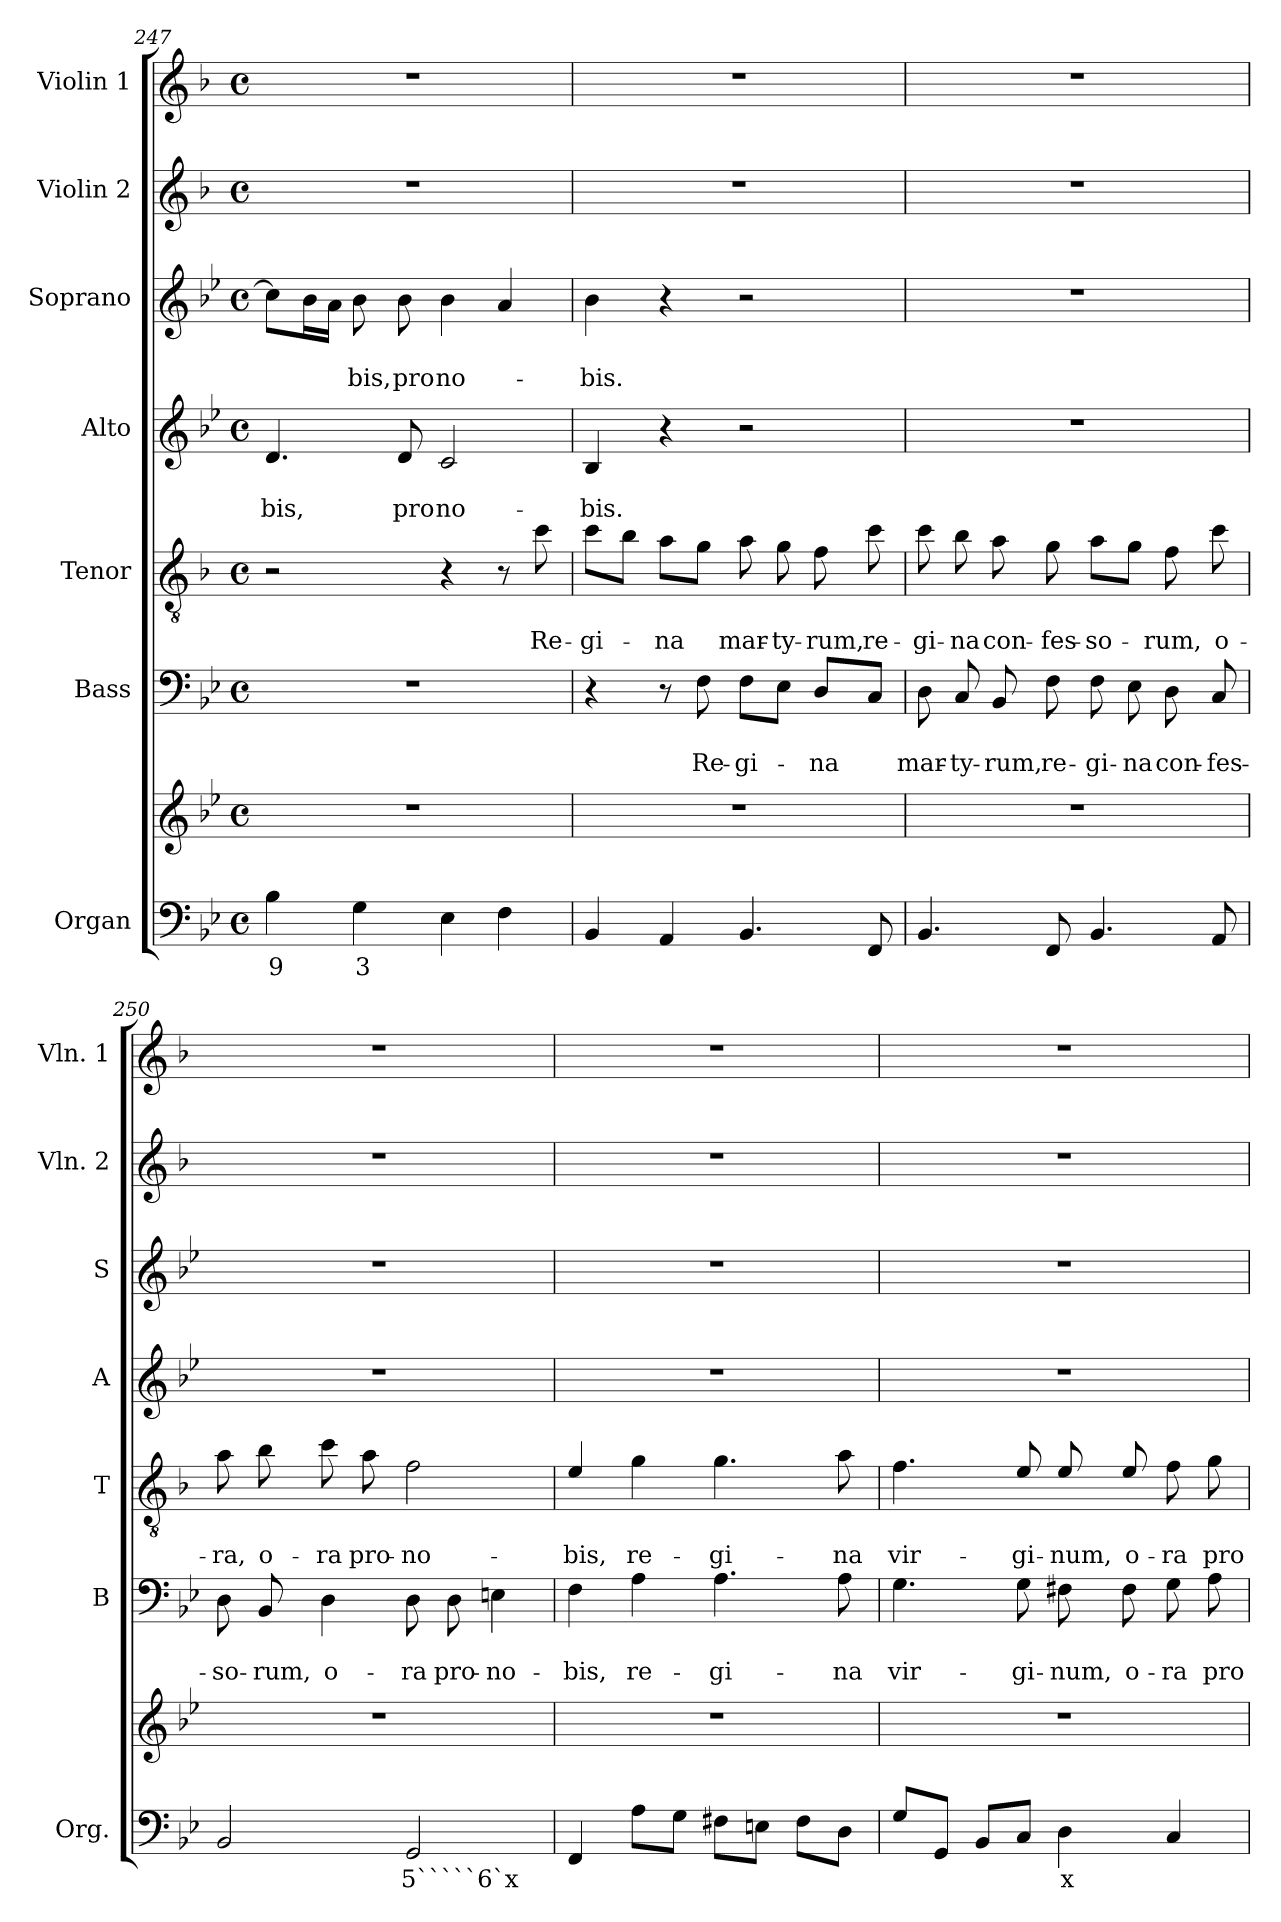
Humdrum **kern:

**kern	**text	**kern	**kern	**text	**text	**kern	**text	**text	**kern	**text	**text	**kern	**text	**text	**kern	**kern
*part7	*part7	*part7	*part6	*part6	*part6	*part5	*part5	*part5	*part4	*part4	*part4	*part3	*part3	*part3	*part2	*part1
*staff8	*staff8	*staff7	*staff6	*staff6	*staff6	*staff5	*staff5	*staff5	*staff4	*staff4	*staff4	*staff3	*staff3	*staff3	*staff2	*staff1
*I"Organ	*	*	*I"Bass	*	*	*I"Tenor	*	*	*I"Alto	*	*	*I"Soprano	*	*	*I"Violin 2	*I"Violin 1
*I'Org.	*	*	*I'B	*	*	*I'T	*	*	*I'A	*	*	*I'S	*	*	*I'Vln. 2	*I'Vln. 1
*clefF4	*	*clefG2	*clefF4	*	*	*clefGv2	*	*	*clefG2	*	*	*clefG2	*	*	*clefG2	*clefG2
*	*	*	*	*	*	*ITrd4c7	*	*	*	*	*	*	*	*	*ITrd4c7	*ITrd4c7
*k[b-e-]	*	*k[b-e-]	*k[b-e-]	*	*	*k[b-e-]	*	*	*k[b-e-]	*	*	*k[b-e-]	*	*	*k[b-e-]	*k[b-e-]
*B-:	*	*B-:	*B-:	*	*	*B-:	*	*	*B-:	*	*	*B-:	*	*	*B-:	*B-:
*M4/4	*	*M4/4	*M4/4	*	*	*M4/4	*	*	*M4/4	*	*	*M4/4	*	*	*M4/4	*M4/4
*met(c)	*	*met(c)	*met(c)	*	*	*met(c)	*	*	*met(c)	*	*	*met(c)	*	*	*met(c)	*met(c)
=247	=247	=247	=247	=247	=247	=247	=247	=247	=247	=247	=247	=247	=247	=247	=247	=247
!	!LO:LY:b	!	!	!	!	!	!	!	!	!	!	!	!	!	!	!
!	!	!	!	!	!	!	!	!	!	!	!LO:LY:b	!	!	!	!	!
4B-\	9	1r	1r	.	.	2r	.	.	4.d/	.	-bis,	8cc\L]	.	.	1r	1r
.	.	.	.	.	.	.	.	.	.	.	.	16b-\L	.	.	.	.
.	.	.	.	.	.	.	.	.	.	.	.	16a\JJ	.	.	.	.
!	!LO:LY:b	!	!	!	!	!	!	!	!	!	!	!	!	!	!	!
!	!	!	!	!	!	!	!	!	!	!	!	!	!	!LO:LY:b	!	!
4G\	3	.	.	.	.	.	.	.	.	.	.	8b-\	.	-bis,	.	.
!	!	!	!	!	!	!	!	!	!	!	!LO:LY:b	!	!	!	!	!
!	!	!	!	!	!	!	!	!	!	!	!	!	!	!LO:LY:b	!	!
.	.	.	.	.	.	.	.	.	8d/	.	pro	8b-\	.	pro	.	.
!	!	!	!	!	!	!	!	!	!	!	!LO:LY:b	!	!	!	!	!
!	!	!	!	!	!	!	!	!	!	!	!	!	!	!LO:LY:b	!	!
4E-\	.	.	.	.	.	4r	.	.	2c/	.	no-	4b-\	.	no-	.	.
4F\	.	.	.	.	.	8r	.	.	.	.	.	4a/	.	.	.	.
!	!	!	!	!	!	!	!	!LO:LY:b	!	!	!	!	!	!	!	!
.	.	.	.	.	.	8f\	.	Re-	.	.	.	.	.	.	.	.
=248	=248	=248	=248	=248	=248	=248	=248	=248	=248	=248	=248	=248	=248	=248	=248	=248
!	!	!	!	!	!	!	!	!LO:LY:b	!	!	!	!	!	!	!	!
!	!	!	!	!	!	!	!	!	!	!	!LO:LY:b	!	!	!	!	!
!	!	!	!	!	!	!	!	!	!	!	!	!	!	!LO:LY:b	!	!
4BB-/	.	1r	4r	.	.	8f\L	.	-gi-	4B-/	.	-bis.	4b-\	.	-bis.	1r	1r
.	.	.	.	.	.	8e-\J	.	.	.	.	.	.	.	.	.	.
!	!	!	!	!	!	!	!	!LO:LY:b	!	!	!	!	!	!	!	!
4AA/	.	.	8r	.	.	8d\L	.	-na	4r	.	.	4r	.	.	.	.
!	!	!	!	!	!LO:LY:b	!	!	!	!	!	!	!	!	!	!	!
.	.	.	8F\	.	Re-	8c\J	.	.	.	.	.	.	.	.	.	.
!	!	!	!	!	!LO:LY:b	!	!	!	!	!	!	!	!	!	!	!
!	!	!	!	!	!	!	!	!LO:LY:b	!	!	!	!	!	!	!	!
4.BB-/	.	.	8F\L	.	-gi-	8d\	.	mar-	2r	.	.	2r	.	.	.	.
!	!	!	!	!	!	!	!	!LO:LY:b	!	!	!	!	!	!	!	!
.	.	.	8E-\J	.	.	8c\	.	-ty-	.	.	.	.	.	.	.	.
!	!	!	!	!	!LO:LY:b	!	!	!	!	!	!	!	!	!	!	!
!	!	!	!	!	!	!	!	!LO:LY:b	!	!	!	!	!	!	!	!
.	.	.	8D/L	.	-na	8B-\	.	-rum,	.	.	.	.	.	.	.	.
!	!	!	!	!	!	!	!	!LO:LY:b	!	!	!	!	!	!	!	!
8FF/	.	.	8C/J	.	.	8f\	.	re-	.	.	.	.	.	.	.	.
!!LO:LB:g=z
=249	=249	=249	=249	=249	=249	=249	=249	=249	=249	=249	=249	=249	=249	=249	=249	=249
!	!	!	!	!	!LO:LY:b	!	!	!	!	!	!	!	!	!	!	!
!	!	!	!	!	!	!	!	!LO:LY:b	!	!	!	!	!	!	!	!
4.BB-/	.	1r	8D\	.	mar-	8f\	.	-gi-	1r	.	.	1r	.	.	1r	1r
!	!	!	!	!	!LO:LY:b	!	!	!	!	!	!	!	!	!	!	!
!	!	!	!	!	!	!	!	!LO:LY:b	!	!	!	!	!	!	!	!
.	.	.	8C/	.	-ty-	8e-\	.	-na	.	.	.	.	.	.	.	.
!	!	!	!	!	!LO:LY:b	!	!	!	!	!	!	!	!	!	!	!
!	!	!	!	!	!	!	!	!LO:LY:b	!	!	!	!	!	!	!	!
.	.	.	8BB-/	.	-rum,	8d\	.	con-	.	.	.	.	.	.	.	.
!	!	!	!	!	!LO:LY:b	!	!	!	!	!	!	!	!	!	!	!
!	!	!	!	!	!	!	!	!LO:LY:b	!	!	!	!	!	!	!	!
8FF/	.	.	8F\	.	re-	8c\	.	-fes-	.	.	.	.	.	.	.	.
!	!	!	!	!	!LO:LY:b	!	!	!	!	!	!	!	!	!	!	!
!	!	!	!	!	!	!	!	!LO:LY:b	!	!	!	!	!	!	!	!
4.BB-/	.	.	8F\	.	-gi-	8d\L	.	-so-	.	.	.	.	.	.	.	.
!	!	!	!	!	!LO:LY:b	!	!	!	!	!	!	!	!	!	!	!
.	.	.	8E-\	.	-na	8c\J	.	.	.	.	.	.	.	.	.	.
!	!	!	!	!	!LO:LY:b	!	!	!	!	!	!	!	!	!	!	!
!	!	!	!	!	!	!	!	!LO:LY:b	!	!	!	!	!	!	!	!
.	.	.	8D\	.	con-	8B-\	.	-rum,	.	.	.	.	.	.	.	.
!	!	!	!	!	!LO:LY:b	!	!	!	!	!	!	!	!	!	!	!
!	!	!	!	!	!	!	!	!LO:LY:b	!	!	!	!	!	!	!	!
8AA/	.	.	8C/	.	-fes-	8f\	.	o-	.	.	.	.	.	.	.	.
=250	=250	=250	=250	=250	=250	=250	=250	=250	=250	=250	=250	=250	=250	=250	=250	=250
!	!	!	!	!	!LO:LY:b	!	!	!	!	!	!	!	!	!	!	!
!	!	!	!	!	!	!	!	!LO:LY:b	!	!	!	!	!	!	!	!
2BB-/	.	1r	8D\	.	-so-	8d\	.	-ra,	1r	.	.	1r	.	.	1r	1r
!	!	!	!	!	!LO:LY:b	!	!	!	!	!	!	!	!	!	!	!
!	!	!	!	!	!	!	!	!LO:LY:b	!	!	!	!	!	!	!	!
.	.	.	8BB-/	.	-rum,	8e-\	.	o-	.	.	.	.	.	.	.	.
!	!	!	!	!	!LO:LY:b	!	!	!	!	!	!	!	!	!	!	!
!	!	!	!	!	!	!	!	!LO:LY:b	!	!	!	!	!	!	!	!
.	.	.	4D\	.	o-	8f\	.	-ra	.	.	.	.	.	.	.	.
!	!	!	!	!	!	!	!	!LO:LY:b	!	!	!	!	!	!	!	!
.	.	.	.	.	.	8d\	.	pro-	.	.	.	.	.	.	.	.
!	!LO:LY:b	!	!	!	!	!	!	!	!	!	!	!	!	!	!	!
!	!	!	!	!	!LO:LY:b	!	!	!	!	!	!	!	!	!	!	!
!	!	!	!	!	!	!	!	!LO:LY:b	!	!	!	!	!	!	!	!
2GG/	5`````6`x	.	8D\	.	-ra	2B-\	.	-no-	.	.	.	.	.	.	.	.
!	!	!	!	!	!LO:LY:b	!	!	!	!	!	!	!	!	!	!	!
.	.	.	8D\	.	pro-	.	.	.	.	.	.	.	.	.	.	.
!	!	!	!	!	!LO:LY:b	!	!	!	!	!	!	!	!	!	!	!
.	.	.	4En\	.	-no-	.	.	.	.	.	.	.	.	.	.	.
=251	=251	=251	=251	=251	=251	=251	=251	=251	=251	=251	=251	=251	=251	=251	=251	=251
!	!	!	!	!	!LO:LY:b	!	!	!	!	!	!	!	!	!	!	!
!	!	!	!	!	!	!	!	!LO:LY:b	!	!	!	!	!	!	!	!
4FF/	.	1r	4F\	.	-bis,	4A/	.	-bis,	1r	.	.	1r	.	.	1r	1r
!	!	!	!	!	!LO:LY:b	!	!	!	!	!	!	!	!	!	!	!
!	!	!	!	!	!	!	!	!LO:LY:b	!	!	!	!	!	!	!	!
8A\L	.	.	4A\	.	re-	4c\	.	re-	.	.	.	.	.	.	.	.
8G\J	.	.	.	.	.	.	.	.	.	.	.	.	.	.	.	.
!	!	!	!	!	!LO:LY:b	!	!	!	!	!	!	!	!	!	!	!
!	!	!	!	!	!	!	!	!LO:LY:b	!	!	!	!	!	!	!	!
8F#X\L	.	.	4.A\	.	-gi-	4.c\	.	-gi-	.	.	.	.	.	.	.	.
8En\J	.	.	.	.	.	.	.	.	.	.	.	.	.	.	.	.
8F#\L	.	.	.	.	.	.	.	.	.	.	.	.	.	.	.	.
!	!	!	!	!	!LO:LY:b	!	!	!	!	!	!	!	!	!	!	!
!	!	!	!	!	!	!	!	!LO:LY:b	!	!	!	!	!	!	!	!
8D\J	.	.	8A\	.	-na	8d\	.	-na	.	.	.	.	.	.	.	.
=252	=252	=252	=252	=252	=252	=252	=252	=252	=252	=252	=252	=252	=252	=252	=252	=252
!	!	!	!	!	!LO:LY:b	!	!	!	!	!	!	!	!	!	!	!
!	!	!	!	!	!	!	!	!LO:LY:b	!	!	!	!	!	!	!	!
8G/L	.	1r	4.G\	.	vir-	4.B-\	.	vir-	1r	.	.	1r	.	.	1r	1r
8GG/J	.	.	.	.	.	.	.	.	.	.	.	.	.	.	.	.
8BB-/L	.	.	.	.	.	.	.	.	.	.	.	.	.	.	.	.
!	!	!	!	!	!LO:LY:b	!	!	!	!	!	!	!	!	!	!	!
!	!	!	!	!	!	!	!	!LO:LY:b	!	!	!	!	!	!	!	!
8C/J	.	.	8G\	.	-gi-	8A/	.	-gi-	.	.	.	.	.	.	.	.
!	!LO:LY:b	!	!	!	!	!	!	!	!	!	!	!	!	!	!	!
!	!	!	!	!	!LO:LY:b	!	!	!	!	!	!	!	!	!	!	!
!	!	!	!	!	!	!	!	!LO:LY:b	!	!	!	!	!	!	!	!
4D\	x	.	8F#X\	.	-num,	8A/	.	-num,	.	.	.	.	.	.	.	.
!	!	!	!	!	!LO:LY:b	!	!	!	!	!	!	!	!	!	!	!
!	!	!	!	!	!	!	!	!LO:LY:b	!	!	!	!	!	!	!	!
.	.	.	8F#\	.	o-	8A/	.	o-	.	.	.	.	.	.	.	.
!	!	!	!	!	!LO:LY:b	!	!	!	!	!	!	!	!	!	!	!
!	!	!	!	!	!	!	!	!LO:LY:b	!	!	!	!	!	!	!	!
4C/	.	.	8G\	.	-ra	8B-\	.	-ra	.	.	.	.	.	.	.	.
!	!	!	!	!	!LO:LY:b	!	!	!	!	!	!	!	!	!	!	!
!	!	!	!	!	!	!	!	!LO:LY:b	!	!	!	!	!	!	!	!
.	.	.	8A\	.	pro	8c\	.	pro	.	.	.	.	.	.	.	.
=	=	=	=	=	=	=	=	=	=	=	=	=	=	=	=	=
*-	*-	*-	*-	*-	*-	*-	*-	*-	*-	*-	*-	*-	*-	*-	*-	*-
